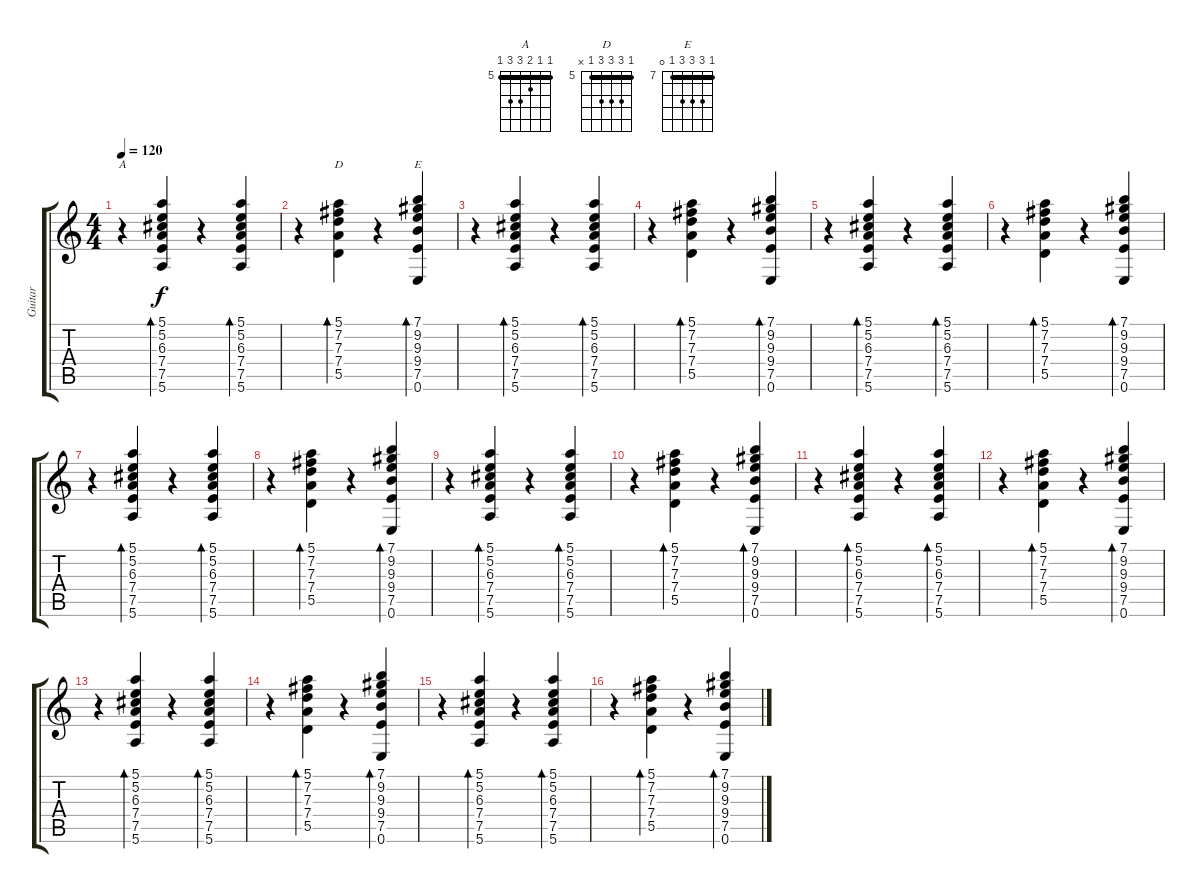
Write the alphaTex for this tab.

\track ("Guitar" "Guitar") {instrument acousticguitarsteel}
\staff {score tabs}
\tuning (E4 B3 G3 D3 A2 E2) {hide}
\chord ("A" 5 5 6 7 7 5) {firstfret 5 barre 5}
\chord ("D" 5 7 7 7 5 x) {firstfret 5 barre 5}
\chord ("E" 7 9 9 9 7 0) {firstfret 7 barre 7}
\ts (4 4)
\tempo 120
\clef g2
\ks c
r.4{ch "A" dy f} (5.1 5.2 6.3 7.4 7.5 5.6).4{bd 60} r.4 (5.1 5.2 6.3 7.4 7.5 5.6).4{bd 60} |
r.4 (5.1 7.2 7.3 7.4 5.5).4{bd 60 ch "D"} r.4 (7.1 9.2 9.3 9.4 7.5 0.6).4{bd 60 ch "E"} |
r.4 (5.1 5.2 6.3 7.4 7.5 5.6).4{bd 60} r.4 (5.1 5.2 6.3 7.4 7.5 5.6).4{bd 60} |
r.4 (5.1 7.2 7.3 7.4 5.5).4{bd 60} r.4 (7.1 9.2 9.3 9.4 7.5 0.6).4{bd 60} |
r.4 (5.1 5.2 6.3 7.4 7.5 5.6).4{bd 60} r.4 (5.1 5.2 6.3 7.4 7.5 5.6).4{bd 60} |
r.4 (5.1 7.2 7.3 7.4 5.5).4{bd 60} r.4 (7.1 9.2 9.3 9.4 7.5 0.6).4{bd 60} |
r.4 (5.1 5.2 6.3 7.4 7.5 5.6).4{bd 60} r.4 (5.1 5.2 6.3 7.4 7.5 5.6).4{bd 60} |
r.4 (5.1 7.2 7.3 7.4 5.5).4{bd 60} r.4 (7.1 9.2 9.3 9.4 7.5 0.6).4{bd 60} |
r.4 (5.1 5.2 6.3 7.4 7.5 5.6).4{bd 60} r.4 (5.1 5.2 6.3 7.4 7.5 5.6).4{bd 60} |
r.4 (5.1 7.2 7.3 7.4 5.5).4{bd 60} r.4 (7.1 9.2 9.3 9.4 7.5 0.6).4{bd 60} |
r.4 (5.1 5.2 6.3 7.4 7.5 5.6).4{bd 60} r.4 (5.1 5.2 6.3 7.4 7.5 5.6).4{bd 60} |
r.4 (5.1 7.2 7.3 7.4 5.5).4{bd 60} r.4 (7.1 9.2 9.3 9.4 7.5 0.6).4{bd 60} |
r.4 (5.1 5.2 6.3 7.4 7.5 5.6).4{bd 60} r.4 (5.1 5.2 6.3 7.4 7.5 5.6).4{bd 60} |
r.4 (5.1 7.2 7.3 7.4 5.5).4{bd 60} r.4 (7.1 9.2 9.3 9.4 7.5 0.6).4{bd 60} |
r.4 (5.1 5.2 6.3 7.4 7.5 5.6).4{bd 60} r.4 (5.1 5.2 6.3 7.4 7.5 5.6).4{bd 60} |
r.4 (5.1 7.2 7.3 7.4 5.5).4{bd 60} r.4 (7.1 9.2 9.3 9.4 7.5 0.6).4{bd 60}
